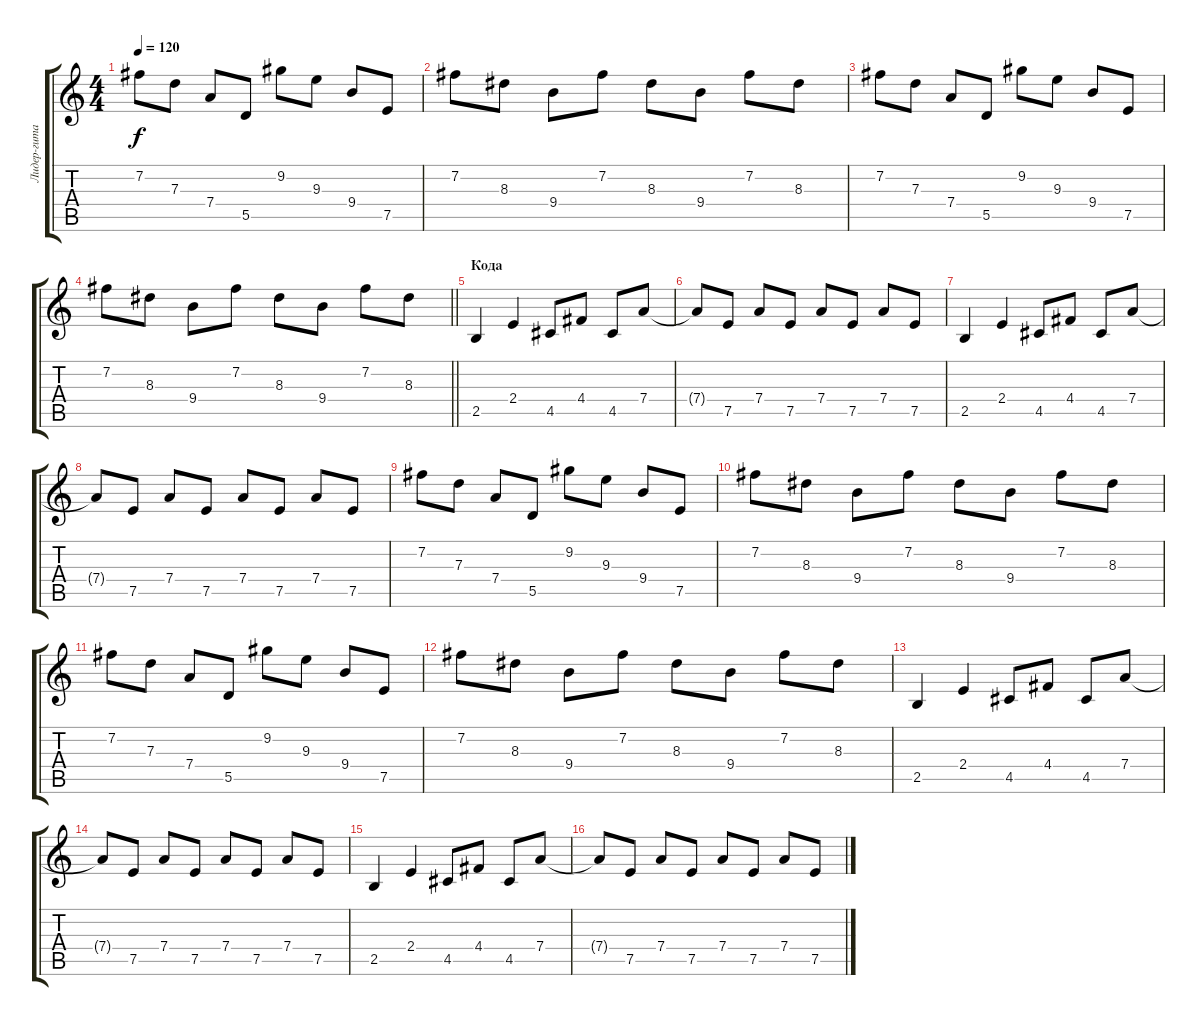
\track ("Лидер-гитара 2" "Лидер-гита") {instrument overdrivenguitar}
\staff {score tabs}
\tuning (E4 B3 G3 D3 A2 E2) {hide}
\ts (4 4)
\tempo 120
\clef g2
\ks c
7.2.8{dy f} 7.3.8 7.4.8 5.5.8 9.2.8 9.3.8 9.4.8 7.5.8 |
7.2.8 8.3.8 9.4.8 7.2.8 8.3.8 9.4.8 7.2.8 8.3.8 |
7.2.8 7.3.8 7.4.8 5.5.8 9.2.8 9.3.8 9.4.8 7.5.8 |
\barLineRight lightlight
7.2.8 8.3.8 9.4.8 7.2.8 8.3.8 9.4.8 7.2.8 8.3.8 |
\section ("" "Кода")
2.5.4 2.4.4 4.5.8 4.4.8 4.5.8 7.4.8 |
7.4{t}.8 7.5.8 7.4.8 7.5.8 7.4.8 7.5.8 7.4.8 7.5.8 |
2.5.4 2.4.4 4.5.8 4.4.8 4.5.8 7.4.8 |
7.4{t}.8 7.5.8 7.4.8 7.5.8 7.4.8 7.5.8 7.4.8 7.5.8 |
7.2.8{volume 12} 7.3.8 7.4.8 5.5.8 9.2.8 9.3.8 9.4.8 7.5.8 |
7.2.8{volume 10} 8.3.8 9.4.8 7.2.8 8.3.8 9.4.8 7.2.8 8.3.8 |
7.2.8{volume 8} 7.3.8 7.4.8 5.5.8 9.2.8 9.3.8 9.4.8 7.5.8 |
7.2.8{volume 6} 8.3.8 9.4.8 7.2.8 8.3.8 9.4.8 7.2.8 8.3.8 |
2.5.4{volume 4} 2.4.4 4.5.8 4.4.8 4.5.8 7.4.8 |
7.4{t}.8{volume 3} 7.5.8 7.4.8 7.5.8 7.4.8 7.5.8 7.4.8 7.5.8 |
2.5.4{volume 2} 2.4.4 4.5.8 4.4.8 4.5.8 7.4.8 |
7.4{t}.8{volume 1} 7.5.8 7.4.8 7.5.8 7.4.8 7.5.8 7.4.8 7.5.8
